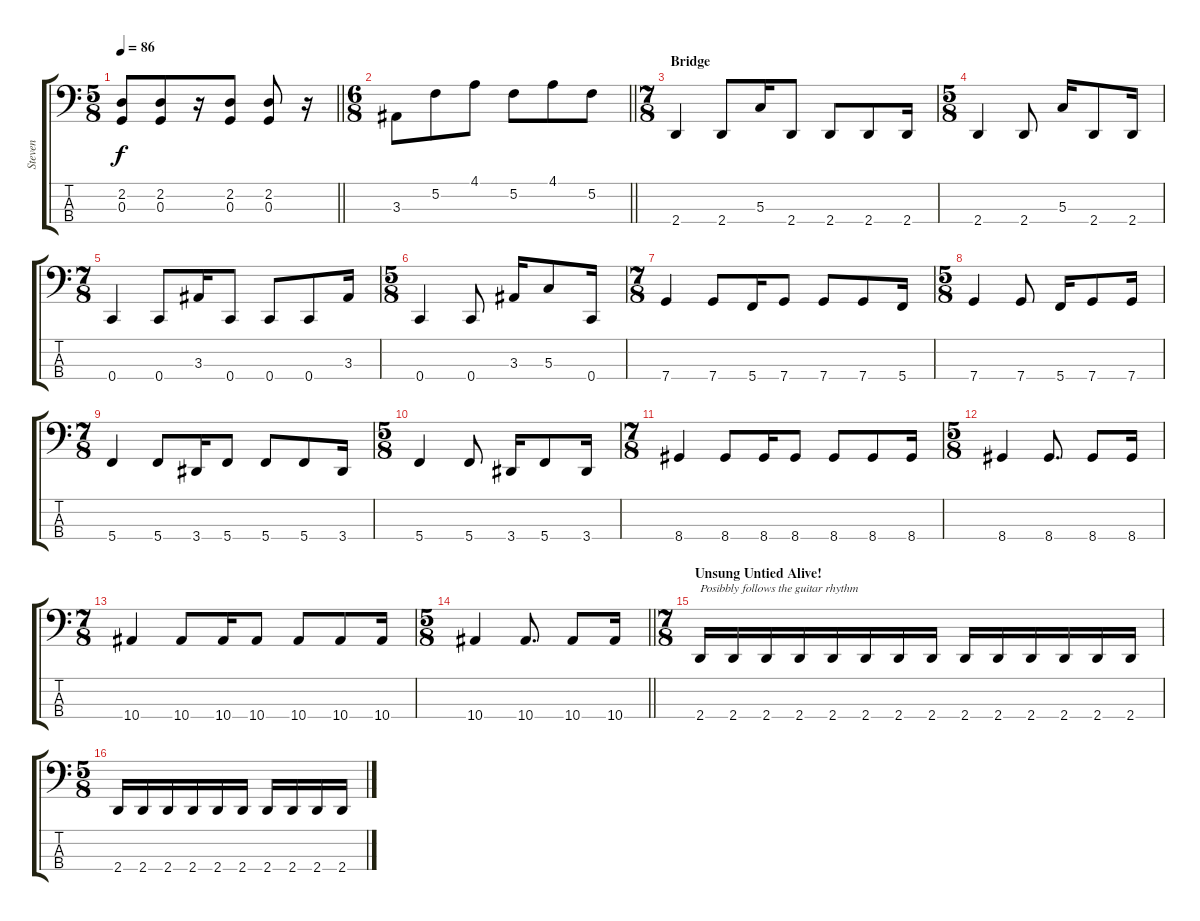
\track ("Steven" "Steven") {instrument electricbasspick}
\staff {score tabs}
\tuning (F2 C2 G1 C1) {hide}
\ts (5 8)
\tempo 86
\clef f4
\barLineRight lightlight
\ks c
(2.2 0.3).8{dy f} (2.2 0.3).8 r.16 (2.2 0.3).8 (2.2 0.3).8 r.16 |
\ts (6 8)
\barLineRight lightlight
3.3.8 5.2.8 4.1.8 5.2.8 4.1.8 5.2.8 |
\ts (7 8)
\section ("" "Bridge")
2.4.4 2.4.8 5.3.16 2.4.8 2.4.8 2.4.8 2.4.16 |
\ts (5 8)
2.4.4 2.4.8 5.3.16 2.4.8 2.4.16 |
\ts (7 8)
0.4.4 0.4.8 3.3.16 0.4.8 0.4.8 0.4.8 3.3.16 |
\ts (5 8)
0.4.4 0.4.8 3.3.16 5.3.8 0.4.16 |
\ts (7 8)
7.4.4 7.4.8 5.4.16 7.4.8 7.4.8 7.4.8 5.4.16 |
\ts (5 8)
7.4.4 7.4.8 5.4.16 7.4.8 7.4.16 |
\ts (7 8)
5.4.4 5.4.8 3.4.16 5.4.8 5.4.8 5.4.8 3.4.16 |
\ts (5 8)
5.4.4 5.4.8 3.4.16 5.4.8 3.4.16 |
\ts (7 8)
8.4.4 8.4.8 8.4.16 8.4.8 8.4.8 8.4.8 8.4.16 |
\ts (5 8)
8.4.4 8.4.8{d} 8.4.8 8.4.16 |
\ts (7 8)
10.4.4 10.4.8 10.4.16 10.4.8 10.4.8 10.4.8 10.4.16 |
\ts (5 8)
\barLineRight lightlight
10.4.4 10.4.8{d} 10.4.8 10.4.16 |
\ts (7 8)
\section ("" "Unsung Untied Alive!")
2.4.16{txt "Posibbly follows the guitar rhythm"} 2.4.16 2.4.16 2.4.16 2.4.16 2.4.16 2.4.16 2.4.16 2.4.16 2.4.16 2.4.16 2.4.16 2.4.16 2.4.16 |
\ts (5 8)
2.4.16 2.4.16 2.4.16 2.4.16 2.4.16 2.4.16 2.4.16 2.4.16 2.4.16 2.4.16
